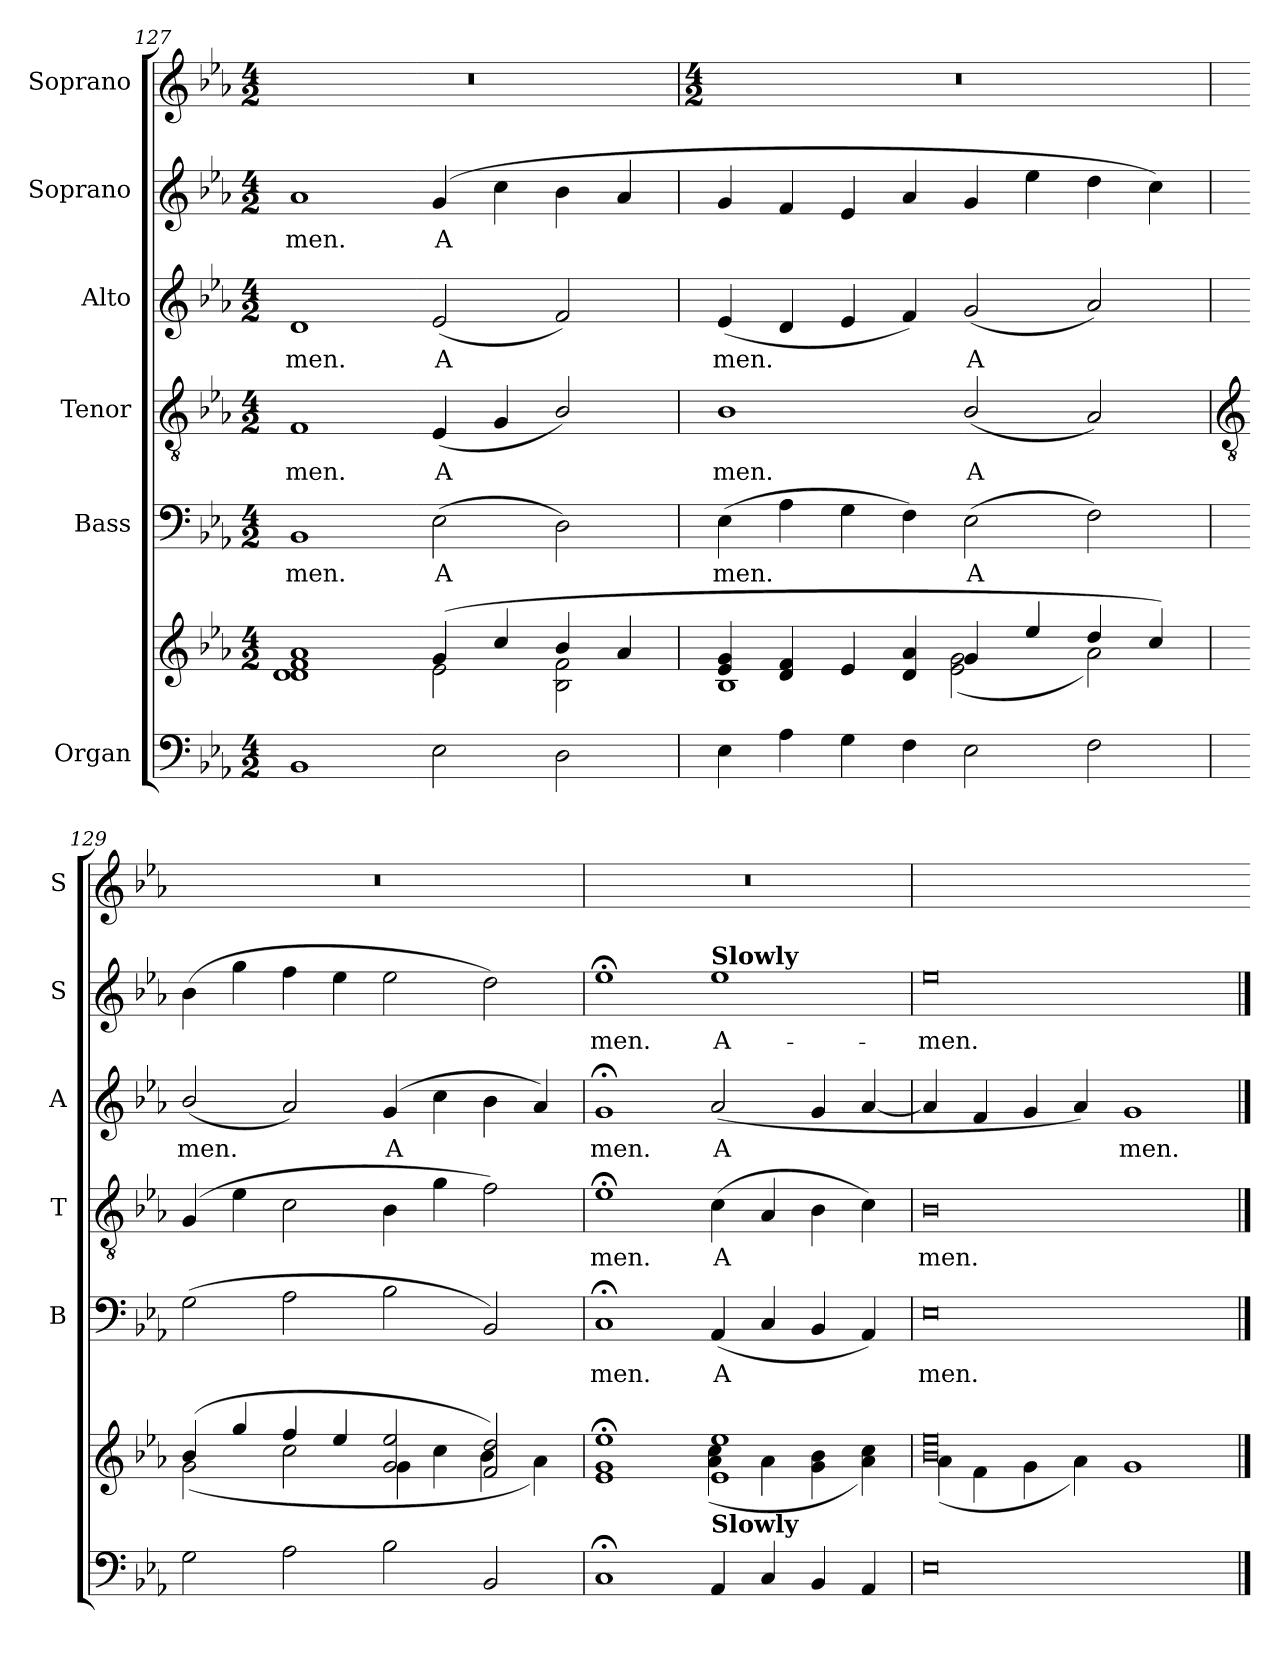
**kern	**kern	**kern	**text	**kern	**text	**kern	**text	**kern	**text	**kern
*part6	*part6	*part5	*part5	*part4	*part4	*part3	*part3	*part2	*part2	*part1
*staff7	*staff6	*staff5	*staff5	*staff4	*staff4	*staff3	*staff3	*staff2	*staff2	*staff1
*I"Organ	*	*I"Bass	*	*I"Tenor	*	*I"Alto	*	*I"Soprano	*	*I"Soprano
*	*	*I'B	*	*I'T	*	*I'A	*	*I'S	*	*I'S
*clefF4	*clefG2	*clefF4	*	*clefGv2	*	*clefG2	*	*clefG2	*	*clefG2
*k[b-e-a-]	*k[b-e-a-]	*k[b-e-a-]	*	*k[b-e-a-]	*	*k[b-e-a-]	*	*k[b-e-a-]	*	*k[b-e-a-]
*E-:	*E-:	*E-:	*	*E-:	*	*E-:	*	*E-:	*	*E-:
*M4/2	*M4/2	*M4/2	*	*M4/2	*	*M4/2	*	*M4/2	*	*M4/2
=127	=127	=127	=127	=127	=127	=127	=127	=127	=127	=127
*	*^	*	*	*	*	*	*	*	*	*
!	!	!	!	!LO:LY:b	!	!LO:LY:b	!	!LO:LY:b	!	!LO:LY:b	!
1BB-	1d/ 1f/ 1a-/	1d\	1BB-	men.	1F	men.	1d	men.	1a-	-men.	0r
!	!	!	!	!LO:LY:b	!	!LO:LY:b	!	!LO:LY:b	!	!LO:LY:b	!
2E-	(>4g/	2e-\	(>2E-	A	(<4E-	A	(<2e-	A	(>4g	A	.
.	4cc/	.	.	.	4G	.	.	.	4cc	.	.
2D	4b-/	2B-\ 2f\	2D)	.	2B-/)	.	2f)	.	4b-	.	.
.	4a-/	.	.	.	.	.	.	.	4a-	.	.
!!LO:LB:g=z
=128	=128	=128	=128	=128	=128	=128	=128	=128	=128	=128	=128
*	*	*	*	*	*	*	*	*	*	*	*M4/2
!	!	!	!	!LO:LY:b	!	!LO:LY:b	!	!LO:LY:b	!	!	!
4E-	4e-/ 4g/	1B-\	(>4E-	men.	1B-	men.	(<4e-	men.	4g	.	0r
4A-	4d/ 4f/	.	4A-	.	.	.	4d	.	4f	.	.
4G	4e-/	.	4G	.	.	.	4e-	.	4e-	.	.
4F	4d/ 4a-/	.	4F)	.	.	.	4f)	.	4a-	.	.
!	!	!	!	!LO:LY:b	!	!LO:LY:b	!	!LO:LY:b	!	!	!
2E-	4g/	(<2e-\ 2g\	(>2E-	A	(<2B-/	A	(<2g	A	4g	.	.
.	4ee-/	.	.	.	.	.	.	.	4ee-	.	.
2F	4dd/	2a-\)	2F)	.	2A-)	.	2a-)	.	4dd	.	.
.	4cc/)	.	.	.	.	.	.	.	4cc)	.	.
!!LO:LB:g=z
=129	=129	=129	=129	=129	=129	=129	=129	=129	=129	=129	=129
*	*	*	*	*	*clefGv2	*	*	*	*	*	*
!	!	!	!	!	!	!	!	!LO:LY:b	!	!	!
2G	(>4b-/	(<2g\	(<2G	.	(>4G	.	(<2b-/	men.	(>4b-	.	0r
.	4gg/	.	.	.	4e-	.	.	.	4gg	.	.
2A-	4ff/	2cc\	2A-	.	2c	.	2a-)	.	4ff	.	.
.	4ee-/	.	.	.	.	.	.	.	4ee-	.	.
!	!	!	!	!	!	!	!	!LO:LY:b	!	!	!
2B-	2g/ 2ee-/	4g\	2B-	.	4B-	.	(>4g	A	2ee-	.	.
.	.	4cc\	.	.	4g	.	4cc	.	.	.	.
2BB-/	2f/ 2dd/)	4b-\	2BB-)	.	2f)	.	4b-	.	2dd)	.	.
.	.	4a-\)	.	.	.	.	4a-)	.	.	.	.
=130	=130	=130	=130	=130	=130	=130	=130	=130	=130	=130	=130
!	!	!	!	!LO:LY:b	!	!LO:LY:b	!	!LO:LY:b	!	!LO:LY:b	!
1C;/	1e-/;< 1g/;< 1ee-/;<	1ryy	1C;<	men.	1e-;<	men.	1g;<	men.	1ee-;<	men.	0r
!	!	!	!	!	!	!	!	!	!LO:TX:a:B:t=Slowly	!	!
!LO:TX:a:B:t=Slowly	!	!	!	!	!	!	!	!	!	!	!
!	!	!	!	!LO:LY:b	!	!LO:LY:b	!	!LO:LY:b	!	!LO:LY:b	!
4AA-/	1e-/ 1ee-/	(<4a-\ 4cc\	(<4AA-	A	(>4c	A	(<2a-	A	1ee-	A-	.
4C/	.	4a-\	4C	.	4A-	.	.	.	.	.	.
4BB-/	.	4g\ 4b-\	4BB-	.	4B-	.	4g	.	.	.	.
4AA-/	.	4a-\ 4cc\)	4AA-)	.	4c)	.	[4a-	.	.	.	.
=	=	=	=	=	=	=	=	=	=	=	=
!	!	!	!	!LO:LY:b	!	!LO:LY:b	!	!	!	!LO:LY:b	!
0E-/	0b-/ 0ee-/	(<4a-\	0E-	men.	0B-	men.	4a-]	.	0ee-	-men.	0ryy
.	.	4f\	.	.	.	.	4f	.	.	.	.
.	.	4g\	.	.	.	.	4g	.	.	.	.
.	.	4a-\)	.	.	.	.	4a-)	.	.	.	.
!	!	!	!	!	!	!	!	!LO:LY:b	!	!	!
.	.	1g\	.	.	.	.	1g	men.	.	.	.
*	*v	*v	*	*	*	*	*	*	*	*	*
==	==	==	=	==	=	==	=	==	=	=
*-	*-	*-	*-	*-	*-	*-	*-	*-	*-	*-
